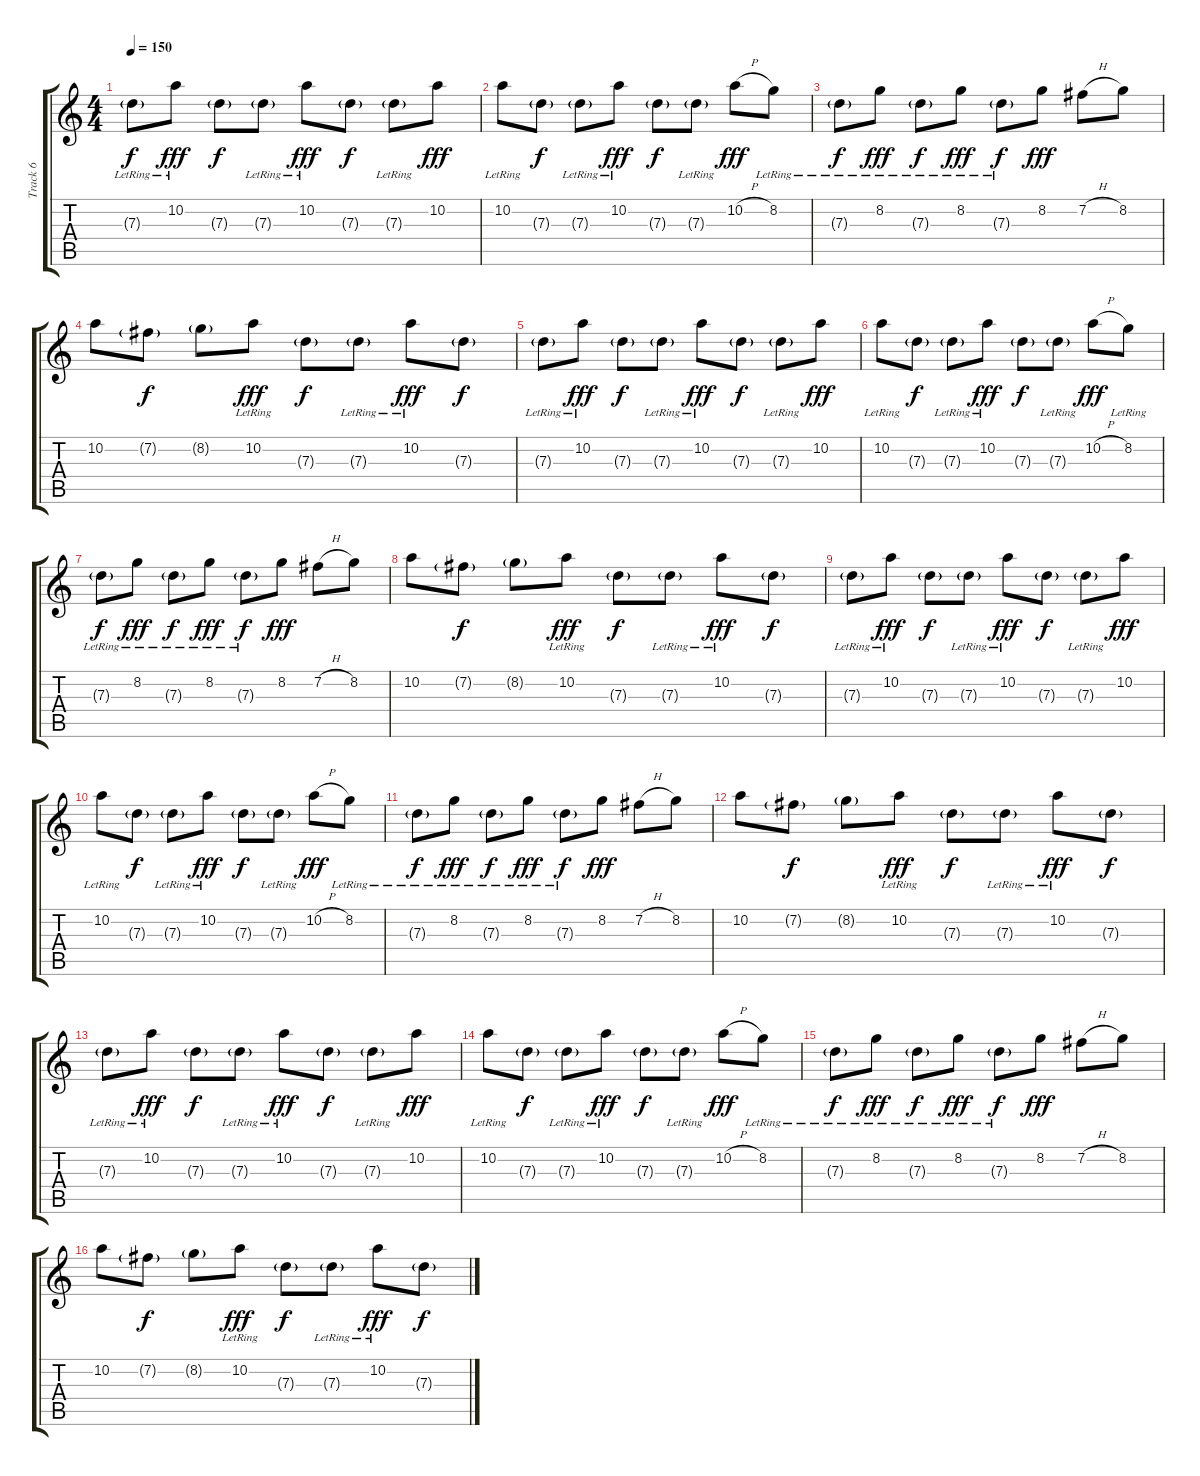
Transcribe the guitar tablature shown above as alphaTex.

\track ("Track 6" "Track 6") {instrument electricguitarjazz}
\staff {score tabs}
\tuning (E4 B3 G3 D3 A2 E2) {hide}
\ts (4 4)
\tempo 150
\clef g2
\ks c
7.3{g lr}.8{dy f} 10.2{lr}.8{dy fff} 7.3{g}.8{dy f} 7.3{g lr}.8 10.2{lr}.8{dy fff} 7.3{g}.8{dy f} 7.3{g lr}.8 10.2.8{dy fff} |
10.2{lr}.8 7.3{g}.8{dy f} 7.3{g lr}.8 10.2{lr}.8{dy fff} 7.3{g}.8{dy f} 7.3{g lr}.8 10.2{h}.8{dy fff} 8.2{lr}.8 |
7.3{g lr}.8{dy f} 8.2{lr}.8{dy fff} 7.3{g lr}.8{dy f} 8.2{lr}.8{dy fff} 7.3{g lr}.8{dy f} 8.2.8{dy fff} 7.2{h}.8 8.2.8 |
10.2.8{instrument electricguitarjazz} 7.2{g}.8{dy f} 8.2{g}.8 10.2{lr}.8{dy fff} 7.3{g}.8{dy f} 7.3{g lr}.8 10.2{lr}.8{dy fff} 7.3{g}.8{dy f} |
7.3{g lr}.8 10.2{lr}.8{dy fff} 7.3{g}.8{dy f} 7.3{g lr}.8 10.2{lr}.8{dy fff} 7.3{g}.8{dy f} 7.3{g lr}.8 10.2.8{dy fff} |
10.2{lr}.8 7.3{g}.8{dy f} 7.3{g lr}.8 10.2{lr}.8{dy fff} 7.3{g}.8{dy f} 7.3{g lr}.8 10.2{h}.8{dy fff} 8.2{lr}.8 |
7.3{g lr}.8{dy f} 8.2{lr}.8{dy fff} 7.3{g lr}.8{dy f} 8.2{lr}.8{dy fff} 7.3{g lr}.8{dy f} 8.2.8{dy fff} 7.2{h}.8 8.2.8 |
10.2.8{instrument electricguitarjazz} 7.2{g}.8{dy f} 8.2{g}.8 10.2{lr}.8{dy fff} 7.3{g}.8{dy f} 7.3{g lr}.8 10.2{lr}.8{dy fff} 7.3{g}.8{dy f} |
7.3{g lr}.8 10.2{lr}.8{dy fff} 7.3{g}.8{dy f} 7.3{g lr}.8 10.2{lr}.8{dy fff} 7.3{g}.8{dy f} 7.3{g lr}.8 10.2.8{dy fff} |
10.2{lr}.8 7.3{g}.8{dy f} 7.3{g lr}.8 10.2{lr}.8{dy fff} 7.3{g}.8{dy f} 7.3{g lr}.8 10.2{h}.8{dy fff} 8.2{lr}.8 |
7.3{g lr}.8{dy f} 8.2{lr}.8{dy fff} 7.3{g lr}.8{dy f} 8.2{lr}.8{dy fff} 7.3{g lr}.8{dy f} 8.2.8{dy fff} 7.2{h}.8 8.2.8 |
10.2.8{instrument electricguitarjazz} 7.2{g}.8{dy f} 8.2{g}.8 10.2{lr}.8{dy fff} 7.3{g}.8{dy f} 7.3{g lr}.8 10.2{lr}.8{dy fff} 7.3{g}.8{dy f} |
7.3{g lr}.8 10.2{lr}.8{dy fff} 7.3{g}.8{dy f} 7.3{g lr}.8 10.2{lr}.8{dy fff} 7.3{g}.8{dy f} 7.3{g lr}.8 10.2.8{dy fff} |
10.2{lr}.8 7.3{g}.8{dy f} 7.3{g lr}.8 10.2{lr}.8{dy fff} 7.3{g}.8{dy f} 7.3{g lr}.8 10.2{h}.8{dy fff} 8.2{lr}.8 |
7.3{g lr}.8{dy f} 8.2{lr}.8{dy fff} 7.3{g lr}.8{dy f} 8.2{lr}.8{dy fff} 7.3{g lr}.8{dy f} 8.2.8{dy fff} 7.2{h}.8 8.2.8 |
10.2.8{instrument electricguitarjazz} 7.2{g}.8{dy f} 8.2{g}.8 10.2{lr}.8{dy fff} 7.3{g}.8{dy f} 7.3{g lr}.8 10.2{lr}.8{dy fff} 7.3{g}.8{dy f}
